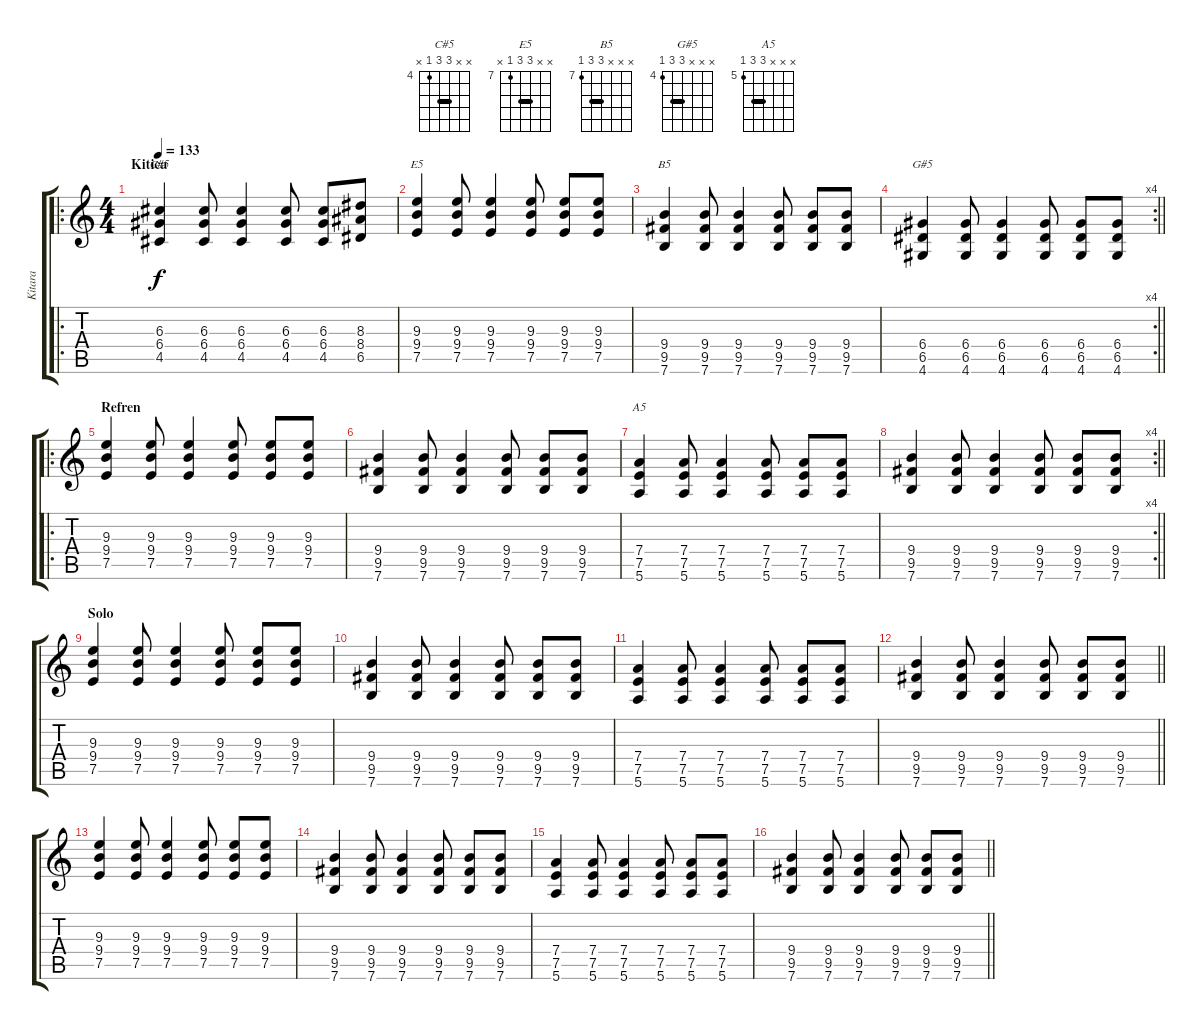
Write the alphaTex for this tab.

\track ("Kitara" "Kitara") {instrument distortionguitar}
\staff {score tabs}
\tuning (E4 B3 G3 D3 A2 E2) {hide}
\chord ("C#5" x x 6 6 4 x) {firstfret 4 barre 6}
\chord ("E5" x x 9 9 7 x) {firstfret 7 barre 9}
\chord ("B5" x x x 9 9 7) {firstfret 7 barre 9}
\chord ("G#5" x x x 6 6 4) {firstfret 4 barre 6}
\chord ("A5" x x x 7 7 5) {firstfret 5 barre 7}
\ro
\ts (4 4)
\section ("" "Kitica")
\tempo 133
\clef g2
\ks c
(6.3 6.4 4.5).4{ch "C#5" dy f} (6.3 6.4 4.5).8 (6.3 6.4 4.5).4 (6.3 6.4 4.5).8 (6.3 6.4 4.5).8 (8.3 8.4 6.5).8 |
(9.3 9.4 7.5).4{ch "E5"} (9.3 9.4 7.5).8 (9.3 9.4 7.5).4 (9.3 9.4 7.5).8 (9.3 9.4 7.5).8 (9.3 9.4 7.5).8 |
(9.4 9.5 7.6).4{ch "B5"} (9.4 9.5 7.6).8 (9.4 9.5 7.6).4 (9.4 9.5 7.6).8 (9.4 9.5 7.6).8 (9.4 9.5 7.6).8 |
\rc 4
\barLineRight lightlight
(6.4 6.5 4.6).4{ch "G#5"} (6.4 6.5 4.6).8 (6.4 6.5 4.6).4 (6.4 6.5 4.6).8 (6.4 6.5 4.6).8 (6.4 6.5 4.6).8 |
\ro
\section ("" "Refren")
(9.3 9.4 7.5).4{volume 13} (9.3 9.4 7.5).8 (9.3 9.4 7.5).4 (9.3 9.4 7.5).8 (9.3 9.4 7.5).8 (9.3 9.4 7.5).8 |
(9.4 9.5 7.6).4 (9.4 9.5 7.6).8 (9.4 9.5 7.6).4 (9.4 9.5 7.6).8 (9.4 9.5 7.6).8 (9.4 9.5 7.6).8 |
(7.4 7.5 5.6).4{ch "A5"} (7.4 7.5 5.6).8 (7.4 7.5 5.6).4 (7.4 7.5 5.6).8 (7.4 7.5 5.6).8 (7.4 7.5 5.6).8 |
\rc 4
\barLineRight lightlight
(9.4 9.5 7.6).4 (9.4 9.5 7.6).8 (9.4 9.5 7.6).4 (9.4 9.5 7.6).8 (9.4 9.5 7.6).8 (9.4 9.5 7.6).8 |
\section ("" "Solo")
(9.3 9.4 7.5).4{volume 9} (9.3 9.4 7.5).8 (9.3 9.4 7.5).4 (9.3 9.4 7.5).8 (9.3 9.4 7.5).8 (9.3 9.4 7.5).8 |
(9.4 9.5 7.6).4 (9.4 9.5 7.6).8 (9.4 9.5 7.6).4 (9.4 9.5 7.6).8 (9.4 9.5 7.6).8 (9.4 9.5 7.6).8 |
(7.4 7.5 5.6).4 (7.4 7.5 5.6).8 (7.4 7.5 5.6).4 (7.4 7.5 5.6).8 (7.4 7.5 5.6).8 (7.4 7.5 5.6).8 |
\barLineRight lightlight
(9.4 9.5 7.6).4 (9.4 9.5 7.6).8 (9.4 9.5 7.6).4 (9.4 9.5 7.6).8 (9.4 9.5 7.6).8 (9.4 9.5 7.6).8 |
(9.3 9.4 7.5).4 (9.3 9.4 7.5).8 (9.3 9.4 7.5).4 (9.3 9.4 7.5).8 (9.3 9.4 7.5).8 (9.3 9.4 7.5).8 |
(9.4 9.5 7.6).4 (9.4 9.5 7.6).8 (9.4 9.5 7.6).4 (9.4 9.5 7.6).8 (9.4 9.5 7.6).8 (9.4 9.5 7.6).8 |
(7.4 7.5 5.6).4 (7.4 7.5 5.6).8 (7.4 7.5 5.6).4 (7.4 7.5 5.6).8 (7.4 7.5 5.6).8 (7.4 7.5 5.6).8 |
\barLineRight lightlight
(9.4 9.5 7.6).4 (9.4 9.5 7.6).8 (9.4 9.5 7.6).4 (9.4 9.5 7.6).8 (9.4 9.5 7.6).8 (9.4 9.5 7.6).8
